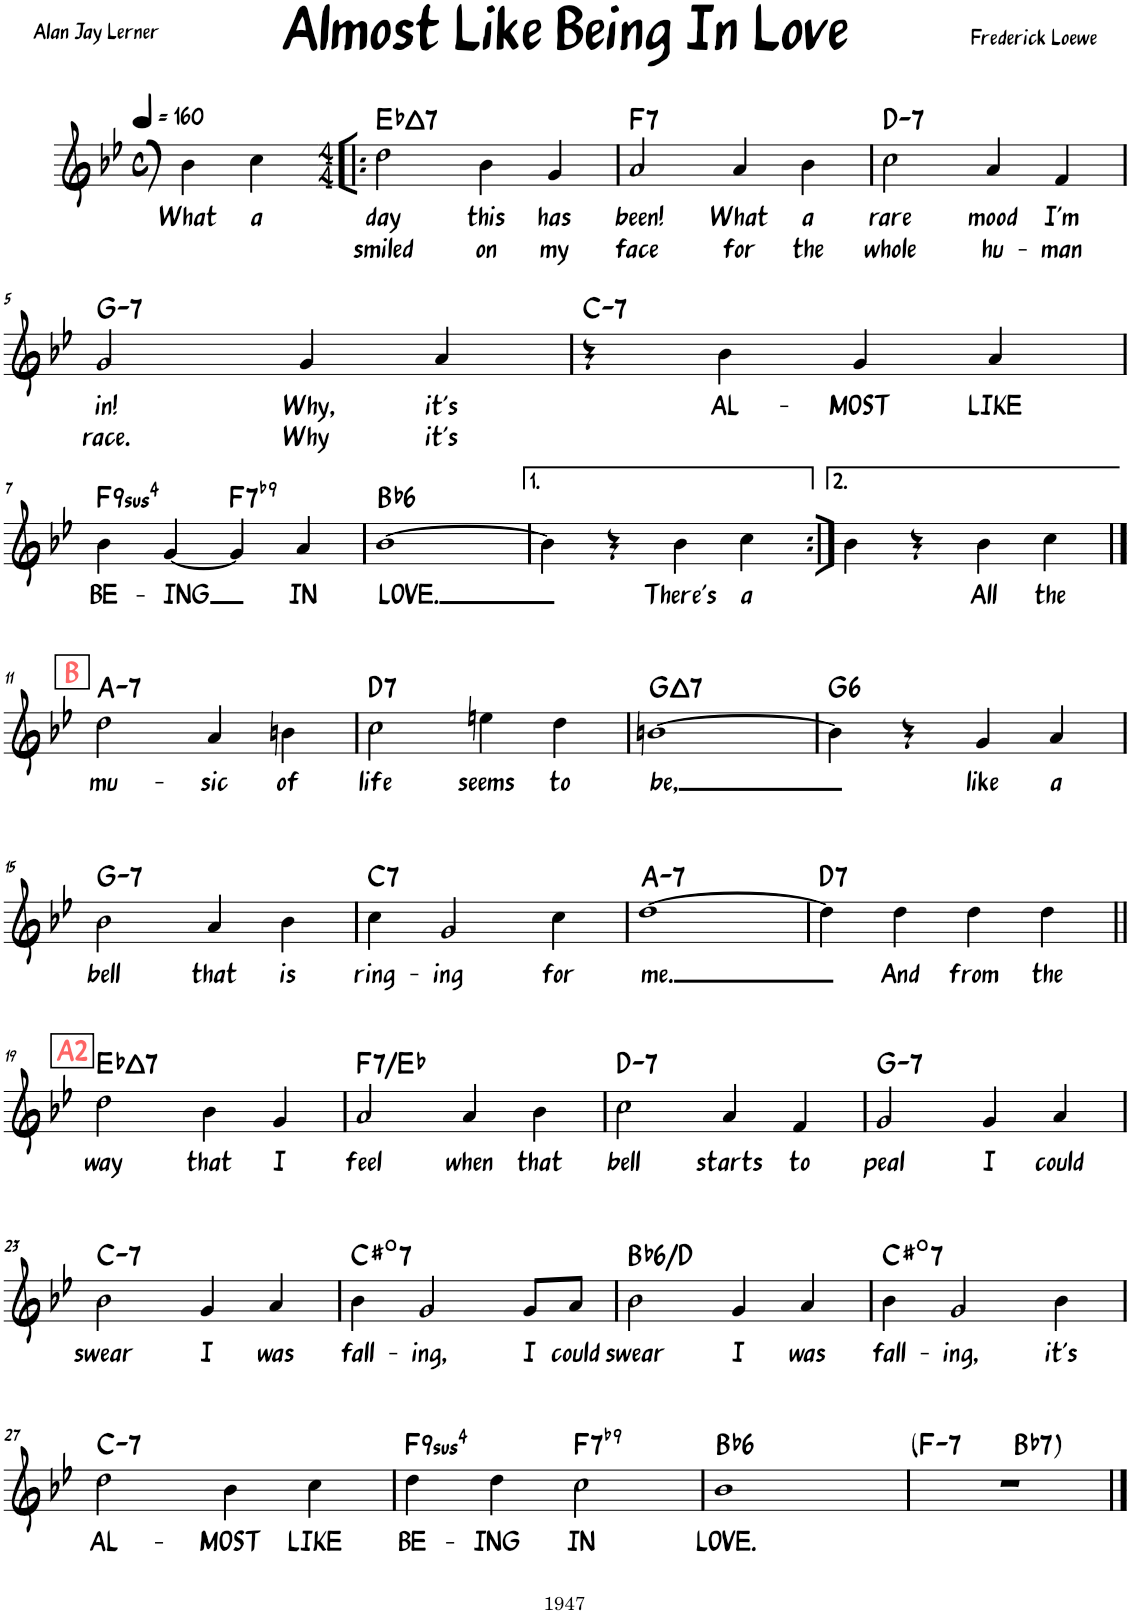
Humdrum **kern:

**kern	**text	**text	**harte
*part1	*part1	*part1	*part1
*staff1	*staff1	*staff1	*
*I"Piano	*	*	*
*I'Pno	*	*	*
*clefG2	*	*	*
*k[b-e-]	*	*	*
*M4/4	*	*	*
*met(c)	*	*	*
*MM160	*	*	*
=1	=1	=1	=1
!	!LO:LY:b	!	!
4b-\	What	.	.
!	!LO:LY:b	!	!
4cc\	a	.	.
=2!|:	=2!|:	=2!|:	=2!|:
*M4/4	*	*	*
!	!LO:LY:b	!LO:LY:b	!LO:H:kt=7
2dd\	day	smiled	Eb:maj7
!	!LO:LY:b	!LO:LY:b	!
4b-\	this	on	.
!	!LO:LY:b	!LO:LY:b	!
4g/	has	my	.
=3	=3	=3	=3
!	!LO:LY:b	!LO:LY:b	!LO:H:kt=7
2a/	been!	face	F:7
!	!LO:LY:b	!LO:LY:b	!
4a/	What	for	.
!	!LO:LY:b	!LO:LY:b	!
4b-\	a	the	.
=4	=4	=4	=4
!	!LO:LY:b	!LO:LY:b	!LO:H:kt=7
2cc\	rare	whole	D:min7
!	!LO:LY:b	!LO:LY:b	!
4a/	mood	hu-	.
!	!LO:LY:b	!LO:LY:b	!
4f/	I'm	-man	.
!!LO:LB:g=z
=5	=5	=5	=5
!	!LO:LY:b	!LO:LY:b	!LO:H:kt=7
2g/	in!	race.	G:min7
!	!LO:LY:b	!LO:LY:b	!
4g/	Why,	Why	.
!	!LO:LY:b	!LO:LY:b	!
4a/	it's	it's	.
=6	=6	=6	=6
!	!	!	!LO:H:kt=7
4r	.	.	C:min7
!	!LO:LY:b	!	!
4b-\	AL-	.	.
!	!LO:LY:b	!	!
4g/	-MOST	.	.
!	!LO:LY:b	!	!
4a/	LIKE	.	.
!!LO:LB:g=z
=7	=7	=7	=7
!	!LO:LY:b	!	!LO:H:kt=94
4b-\	BE-	.	F:sus4(7,9)
!	!LO:LY:b	!	!
[4g/	-ING	.	.
!	!	!	!LO:H:kt=7
4g/]	.	.	F:7(b9)
!	!LO:LY:b	!	!
4a/	IN	.	.
=8	=8	=8	=8
!	!LO:LY:b	!	!LO:H:kt=6
[1b-	LOVE.	.	Bb:maj6
=9	=9	=9	=9
4b-\]	.	.	.
4r	.	.	.
!	!LO:LY:b	!	!
4b-\	There's	.	.
!	!LO:LY:b	!	!
4cc\	a	.	.
=10:|!	=10:|!	=10:|!	=10:|!
4b-\	.	.	.
4r	.	.	.
!	!LO:LY:b	!	!
4b-\	All	.	.
!	!LO:LY:b	!	!
4cc\	the	.	.
!!LO:LB:g=z
!!LO:REH:place=s1:a:B:rj:color=#FD6666:fs=14:t=B
==11	==11	==11	==11
!	!LO:LY:b	!	!LO:H:kt=7
2dd\	mu-	.	A:min7
!	!LO:LY:b	!	!
4a/	-sic	.	.
!	!LO:LY:b	!	!
4bn\	of	.	.
=12	=12	=12	=12
!	!LO:LY:b	!	!LO:H:kt=7
2cc\	life	.	D:7
!	!LO:LY:b	!	!
4een\	seems	.	.
!	!LO:LY:b	!	!
4dd\	to	.	.
=13	=13	=13	=13
!	!LO:LY:b	!	!LO:H:kt=7
[1bn	be,	.	G:maj7
=14	=14	=14	=14
!	!	!	!LO:H:kt=6
4b\]	.	.	G:maj6
4r	.	.	.
!	!LO:LY:b	!	!
4g/	like	.	.
!	!LO:LY:b	!	!
4a/	a	.	.
!!LO:LB:g=z
=15	=15	=15	=15
!	!LO:LY:b	!	!LO:H:kt=7
2b-\	bell	.	G:min7
!	!LO:LY:b	!	!
4a/	that	.	.
!	!LO:LY:b	!	!
4b-\	is	.	.
=16	=16	=16	=16
!	!LO:LY:b	!	!LO:H:kt=7
4cc\	ring-	.	C:7
!	!LO:LY:b	!	!
2g/	-ing	.	.
!	!LO:LY:b	!	!
4cc\	for	.	.
=17	=17	=17	=17
!	!LO:LY:b	!	!LO:H:kt=7
[1dd	me.	.	A:min7
=18	=18	=18	=18
!	!	!	!LO:H:kt=7
4dd\]	.	.	D:7
!	!LO:LY:b	!	!
4dd\	And	.	.
!	!LO:LY:b	!	!
4dd\	from	.	.
!	!LO:LY:b	!	!
4dd\	the	.	.
!!LO:LB:g=z
!!LO:REH:place=s1:a:B:rj:color=#FD6666:fs=14:t=A2
=19||	=19||	=19||	=19||
!	!LO:LY:b	!	!LO:H:kt=7
2dd\	way	.	Eb:maj7
!	!LO:LY:b	!	!
4b-\	that	.	.
!	!LO:LY:b	!	!
4g/	I	.	.
=20	=20	=20	=20
!	!LO:LY:b	!	!LO:H:kt=7
2a/	feel	.	F:7/b7
!	!LO:LY:b	!	!
4a/	when	.	.
!	!LO:LY:b	!	!
4b-\	that	.	.
=21	=21	=21	=21
!	!LO:LY:b	!	!LO:H:kt=7
2cc\	bell	.	D:min7
!	!LO:LY:b	!	!
4a/	starts	.	.
!	!LO:LY:b	!	!
4f/	to	.	.
=22	=22	=22	=22
!	!LO:LY:b	!	!LO:H:kt=7
2g/	peal	.	G:min7
!	!LO:LY:b	!	!
4g/	I	.	.
!	!LO:LY:b	!	!
4a/	could	.	.
!!LO:LB:g=z
=23	=23	=23	=23
!	!LO:LY:b	!	!LO:H:kt=7
2b-\	swear	.	C:min7
!	!LO:LY:b	!	!
4g/	I	.	.
!	!LO:LY:b	!	!
4a/	was	.	.
=24	=24	=24	=24
!	!LO:LY:b	!	!LO:H:kt=7
4b-\	fall-	.	C#:dim7
!	!LO:LY:b	!	!
2g/	-ing,	.	.
!	!LO:LY:b	!	!
8g/L	I	.	.
!	!LO:LY:b	!	!
8a/J	could	.	.
=25	=25	=25	=25
!	!LO:LY:b	!	!LO:H:kt=6
2b-\	swear	.	Bb:maj6/3
!	!LO:LY:b	!	!
4g/	I	.	.
!	!LO:LY:b	!	!
4a/	was	.	.
=26	=26	=26	=26
!	!LO:LY:b	!	!LO:H:kt=7
4b-\	fall-	.	C#:dim7
!	!LO:LY:b	!	!
2g/	-ing,	.	.
!	!LO:LY:b	!	!
4b-\	it's	.	.
!!LO:LB:g=z
=27	=27	=27	=27
!	!LO:LY:b	!	!LO:H:kt=7
2dd\	AL-	.	C:min7
!	!LO:LY:b	!	!
4b-\	-MOST	.	.
!	!LO:LY:b	!	!
4cc\	LIKE	.	.
=28	=28	=28	=28
!	!LO:LY:b	!	!LO:H:kt=94
4dd\	BE-	.	F:sus4(7,9)
!	!LO:LY:b	!	!
4dd\	-ING	.	.
!	!LO:LY:b	!	!LO:H:kt=7
2cc\	IN	.	F:7(b9)
=29	=29	=29	=29
!	!LO:LY:b	!	!LO:H:kt=6
1b-	LOVE.	.	Bb:maj6
=30	=30	=30	=30
!	!	!	!LO:H:kt=7
*^	*	*	*
1r	2ryy	.	.	F:min7
!	!	!	!	!LO:H:kt=7
.	2ryy	.	.	Bb:7
*v	*v	*	*	*
==	==	==	==
*-	*-	*-	*-
